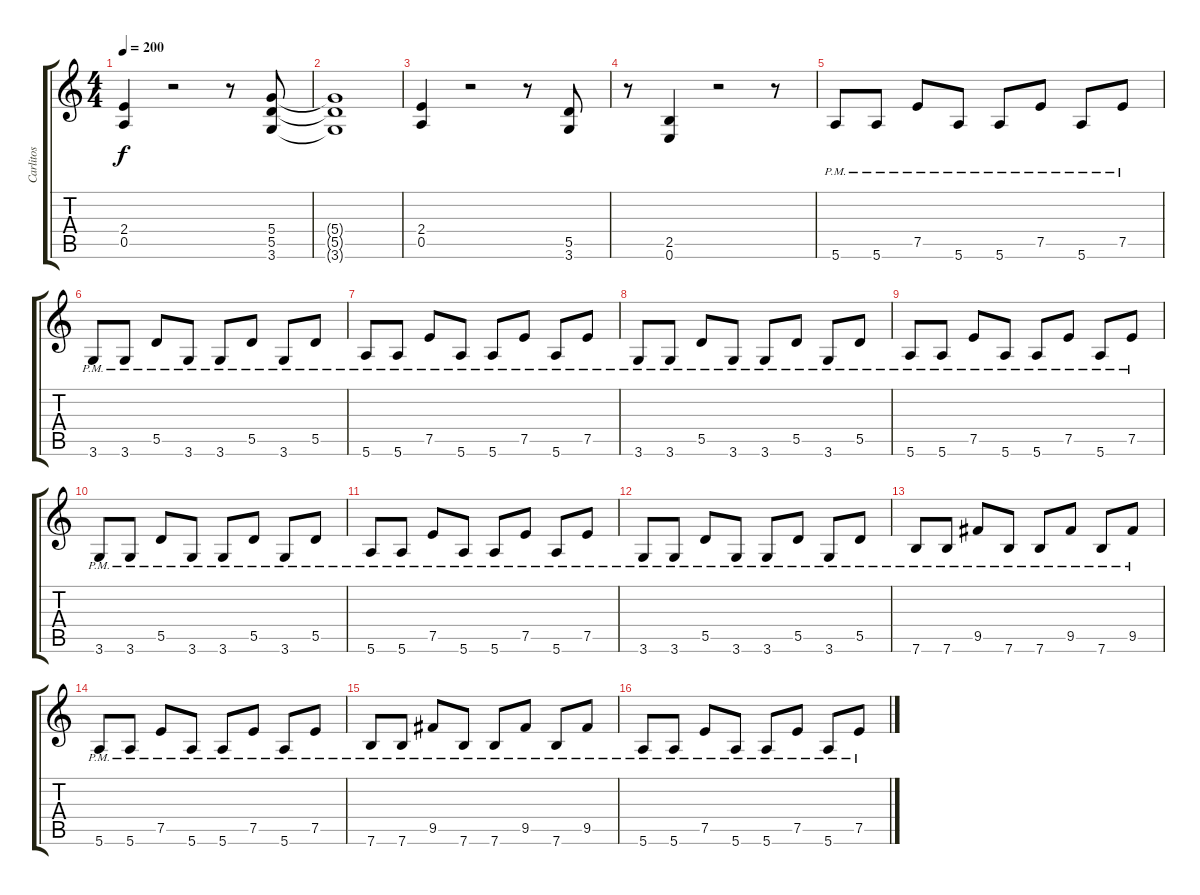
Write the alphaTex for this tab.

\track ("Carlitos" "Carlitos") {instrument distortionguitar}
\staff {score tabs}
\tuning (E4 B3 G3 D3 A2 E2) {hide}
\ts (4 4)
\tempo 200
\clef g2
\ks c
(2.4 0.5).4{dy f} r.2 r.8 (5.4 5.5 3.6).8 |
(5.4{t} 5.5{t} 3.6{t}).1 |
(2.4 0.5).4 r.2 r.8 (5.5 3.6).8 |
r.8 (2.5 0.6).4 r.2 r.8 |
5.6{pm}.8 5.6{pm}.8 7.5{pm}.8 5.6{pm}.8 5.6{pm}.8 7.5{pm}.8 5.6{pm}.8 7.5{pm}.8 |
3.6{pm}.8 3.6{pm}.8 5.5{pm}.8 3.6{pm}.8 3.6{pm}.8 5.5{pm}.8 3.6{pm}.8 5.5{pm}.8 |
5.6{pm}.8 5.6{pm}.8 7.5{pm}.8 5.6{pm}.8 5.6{pm}.8 7.5{pm}.8 5.6{pm}.8 7.5{pm}.8 |
3.6{pm}.8 3.6{pm}.8 5.5{pm}.8 3.6{pm}.8 3.6{pm}.8 5.5{pm}.8 3.6{pm}.8 5.5{pm}.8 |
5.6{pm}.8 5.6{pm}.8 7.5{pm}.8 5.6{pm}.8 5.6{pm}.8 7.5{pm}.8 5.6{pm}.8 7.5{pm}.8 |
3.6{pm}.8 3.6{pm}.8 5.5{pm}.8 3.6{pm}.8 3.6{pm}.8 5.5{pm}.8 3.6{pm}.8 5.5{pm}.8 |
5.6{pm}.8 5.6{pm}.8 7.5{pm}.8 5.6{pm}.8 5.6{pm}.8 7.5{pm}.8 5.6{pm}.8 7.5{pm}.8 |
3.6{pm}.8 3.6{pm}.8 5.5{pm}.8 3.6{pm}.8 3.6{pm}.8 5.5{pm}.8 3.6{pm}.8 5.5{pm}.8 |
7.6{pm}.8 7.6{pm}.8 9.5{pm}.8 7.6{pm}.8 7.6{pm}.8 9.5{pm}.8 7.6{pm}.8 9.5{pm}.8 |
5.6{pm}.8 5.6{pm}.8 7.5{pm}.8 5.6{pm}.8 5.6{pm}.8 7.5{pm}.8 5.6{pm}.8 7.5{pm}.8 |
7.6{pm}.8 7.6{pm}.8 9.5{pm}.8 7.6{pm}.8 7.6{pm}.8 9.5{pm}.8 7.6{pm}.8 9.5{pm}.8 |
5.6{pm}.8 5.6{pm}.8 7.5{pm}.8 5.6{pm}.8 5.6{pm}.8 7.5{pm}.8 5.6{pm}.8 7.5{pm}.8
